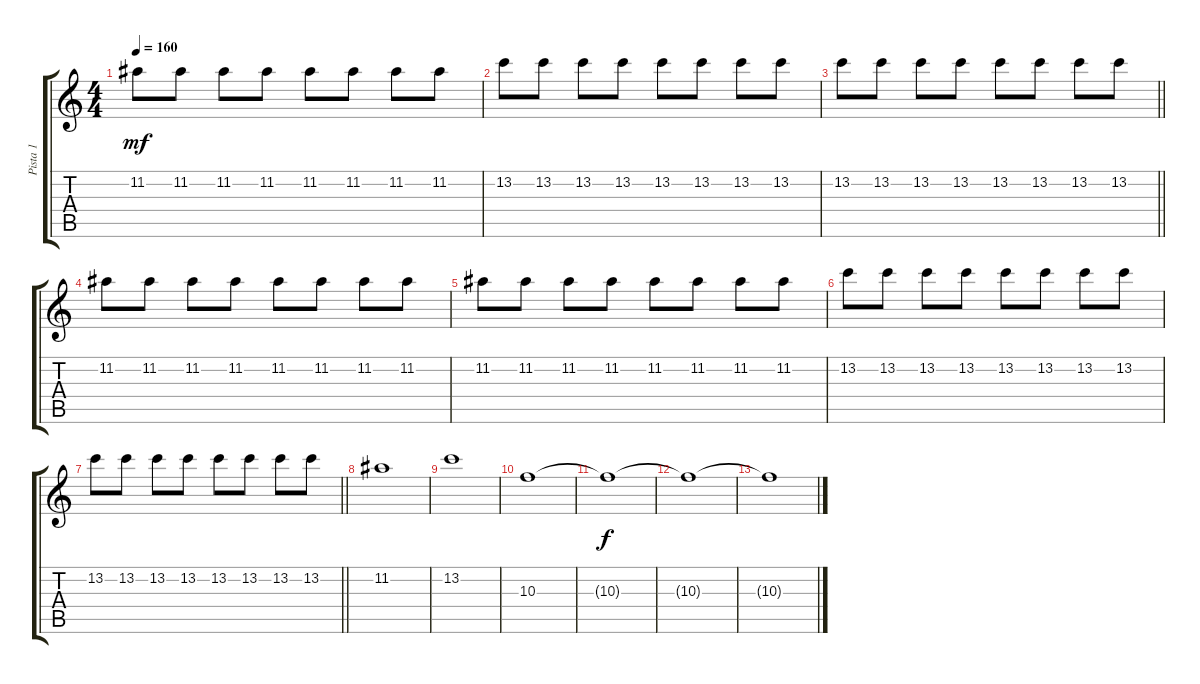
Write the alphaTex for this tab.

\track ("Pista 1" "Pista 1") {instrument overdrivenguitar}
\staff {score tabs}
\tuning (E4 B3 G3 D3 A2 D2) {hide}
\ts (4 4)
\tempo 160
\clef g2
\ks c
11.2.8{dy mf} 11.2.8 11.2.8 11.2.8 11.2.8 11.2.8 11.2.8 11.2.8 |
13.2.8 13.2.8 13.2.8 13.2.8 13.2.8 13.2.8 13.2.8 13.2.8 |
\barLineRight lightlight
13.2.8 13.2.8 13.2.8 13.2.8 13.2.8 13.2.8 13.2.8 13.2.8 |
11.2.8 11.2.8 11.2.8 11.2.8 11.2.8 11.2.8 11.2.8 11.2.8 |
11.2.8 11.2.8 11.2.8 11.2.8 11.2.8 11.2.8 11.2.8 11.2.8 |
13.2.8 13.2.8 13.2.8 13.2.8 13.2.8 13.2.8 13.2.8 13.2.8 |
\barLineRight lightlight
13.2.8 13.2.8 13.2.8 13.2.8 13.2.8 13.2.8 13.2.8 13.2.8 |
11.2.1 |
13.2.1 |
10.3.1 |
10.3{t}.1{dy f} |
10.3{t}.1 |
10.3{t}.1
